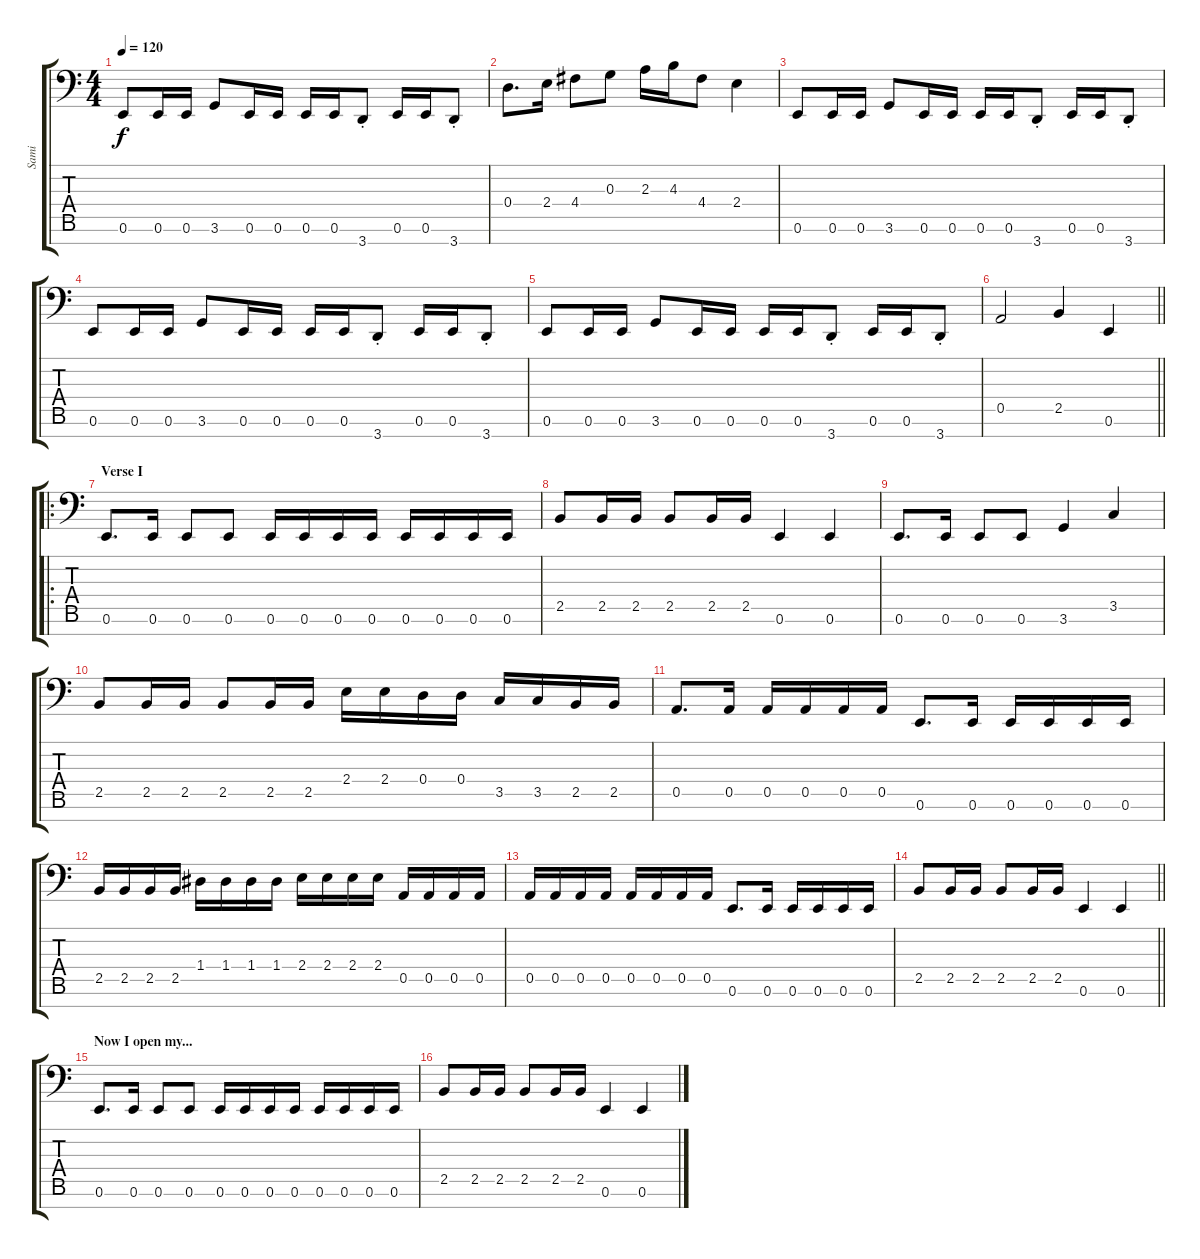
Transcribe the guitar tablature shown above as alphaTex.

\track ("Sami" "Sami") {instrument electricbasspick}
\staff {score tabs}
\tuning (E3 B2 G2 D2 A1 E1 B0) {hide}
\ts (4 4)
\tempo 120
\clef f4
\ks c
0.6.8{dy f} 0.6.16 0.6.16 3.6.8 0.6.16 0.6.16 0.6.16 0.6.16 3.7{st}.8 0.6.16 0.6.16 3.7{st}.8 |
0.4.8{d} 2.4.16 4.4.8 0.3.8 2.3.16 4.3.16 4.4.8 2.4.4 |
0.6.8 0.6.16 0.6.16 3.6.8 0.6.16 0.6.16 0.6.16 0.6.16 3.7{st}.8 0.6.16 0.6.16 3.7{st}.8 |
0.6.8 0.6.16 0.6.16 3.6.8 0.6.16 0.6.16 0.6.16 0.6.16 3.7{st}.8 0.6.16 0.6.16 3.7{st}.8 |
0.6.8 0.6.16 0.6.16 3.6.8 0.6.16 0.6.16 0.6.16 0.6.16 3.7{st}.8 0.6.16 0.6.16 3.7{st}.8 |
\barLineRight lightlight
0.5.2 2.5.4 0.6.4 |
\ro
\section ("" "Verse I")
0.6.8{d} 0.6.16 0.6.8 0.6.8 0.6.16 0.6.16 0.6.16 0.6.16 0.6.16 0.6.16 0.6.16 0.6.16 |
2.5.8 2.5.16 2.5.16 2.5.8 2.5.16 2.5.16 0.6.4 0.6.4 |
0.6.8{d} 0.6.16 0.6.8 0.6.8 3.6.4 3.5.4 |
2.5.8 2.5.16 2.5.16 2.5.8 2.5.16 2.5.16 2.4.16 2.4.16 0.4.16 0.4.16 3.5.16 3.5.16 2.5.16 2.5.16 |
0.5.8{d} 0.5.16 0.5.16 0.5.16 0.5.16 0.5.16 0.6.8{d} 0.6.16 0.6.16 0.6.16 0.6.16 0.6.16 |
2.5.16 2.5.16 2.5.16 2.5.16 1.4.16 1.4.16 1.4.16 1.4.16 2.4.16 2.4.16 2.4.16 2.4.16 0.5.16 0.5.16 0.5.16 0.5.16 |
0.5.16 0.5.16 0.5.16 0.5.16 0.5.16 0.5.16 0.5.16 0.5.16 0.6.8{d} 0.6.16 0.6.16 0.6.16 0.6.16 0.6.16 |
\barLineRight lightlight
2.5.8 2.5.16 2.5.16 2.5.8 2.5.16 2.5.16 0.6.4 0.6.4 |
\section ("" "Now I open my...")
0.6.8{d} 0.6.16 0.6.8 0.6.8 0.6.16 0.6.16 0.6.16 0.6.16 0.6.16 0.6.16 0.6.16 0.6.16 |
2.5.8 2.5.16 2.5.16 2.5.8 2.5.16 2.5.16 0.6.4 0.6.4
